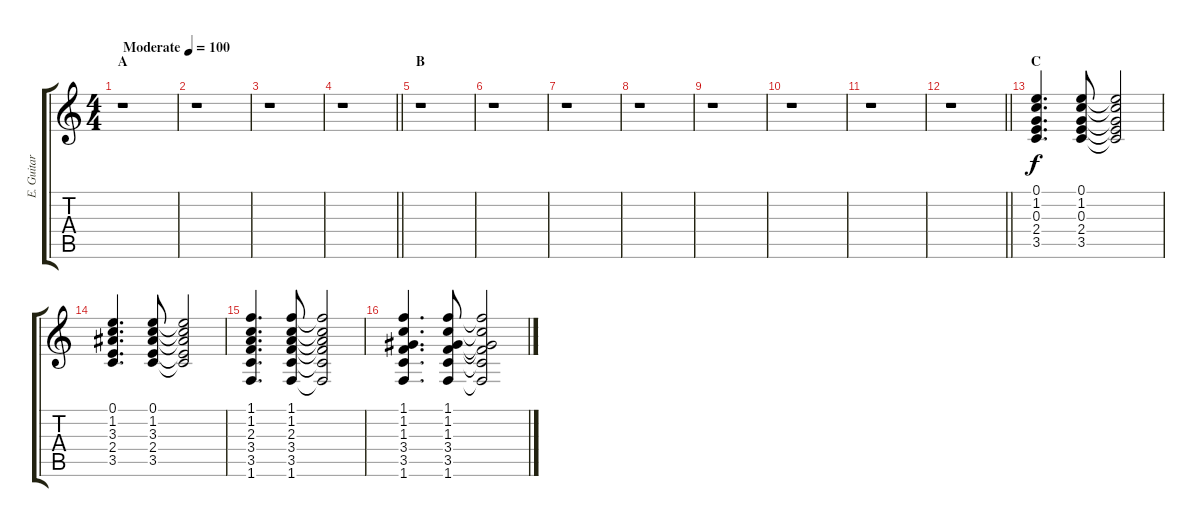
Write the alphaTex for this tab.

\track ("E. Guitar I" "E. Guitar ") {instrument overdrivenguitar}
\staff {score tabs}
\tuning (E4 B3 G3 D3 A2 E2) {hide}
\ts (4 4)
\section ("" "A")
\tempo (100 "Moderate")
\clef g2
\ks c
r.1{dy f instrument overdrivenguitar} |
r.1 |
r.1 |
\barLineRight lightlight
r.1 |
\section ("" "B")
r.1 |
r.1 |
r.1 |
r.1 |
r.1 |
r.1 |
r.1 |
\barLineRight lightlight
r.1 |
\section ("" "C")
(0.1 1.2 0.3 2.4 3.5).4{d} (0.1 1.2 0.3 2.4 3.5).8 (0.1{t} 1.2{t} 0.3{t} 2.4{t} 3.5{t}).2 |
(0.1 1.2 3.3 2.4 3.5).4{d} (0.1 1.2 3.3 2.4 3.5).8 (0.1{t} 1.2{t} 3.3{t} 2.4{t} 3.5{t}).2 |
(1.1 1.2 2.3 3.4 3.5 1.6).4{d} (1.1 1.2 2.3 3.4 3.5 1.6).8 (1.1{t} 1.2{t} 2.3{t} 3.4{t} 3.5{t} 1.6{t}).2 |
(1.1 1.2 1.3 3.4 3.5 1.6).4{d} (1.1 1.2 1.3 3.4 3.5 1.6).8 (1.1{t} 1.2{t} 1.3{t} 3.4{t} 3.5{t} 1.6{t}).2
